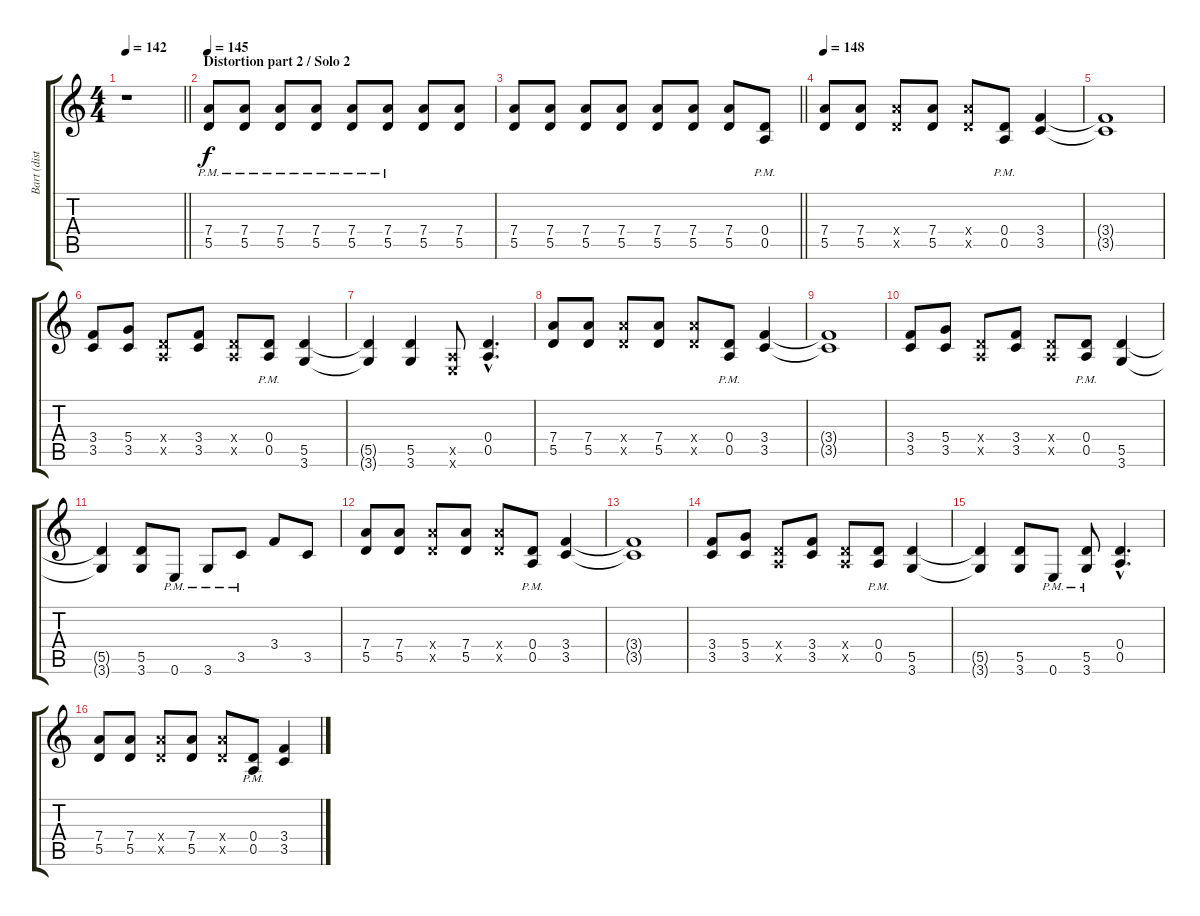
\track ("Bart (distortion)" "Bart (dist") {instrument distortionguitar}
\staff {score tabs}
\tuning (E4 B3 G3 D3 A2 E2) {hide}
\ts (4 4)
\tempo 142
\clef g2
\barLineRight lightlight
\ks c
r.1{dy f} |
\section ("" "Distortion part 2 / Solo 2")
\tempo 145
(7.4{pm} 5.5{pm}).8{volume 15 balance 0} (7.4{pm} 5.5{pm}).8 (7.4{pm} 5.5{pm}).8 (7.4{pm} 5.5{pm}).8 (7.4{pm} 5.5{pm}).8 (7.4{pm} 5.5{pm}).8 (7.4 5.5).8 (7.4 5.5).8 |
\barLineRight lightlight
(7.4 5.5).8 (7.4 5.5).8 (7.4 5.5).8 (7.4 5.5).8 (7.4 5.5).8 (7.4 5.5).8 (7.4 5.5).8 (0.4{pm} 0.5{pm}).8 |
\tempo 148
(7.4 5.5).8{balance 8} (7.4 5.5).8 (7.4{x} 5.5{x}).8 (7.4 5.5).8 (7.4{x} 5.5{x}).8 (0.4{pm} 0.5{pm}).8 (3.4 3.5).4 |
(3.4{t} 3.5{t}).1 |
(3.4 3.5).8 (5.4 3.5).8 (0.4{x} 0.5{x}).8 (3.4 3.5).8 (0.4{x} 0.5{x}).8 (0.4{pm} 0.5{pm}).8 (5.5 3.6).4 |
(5.5{t} 3.6{t}).4 (5.5 3.6).4 (0.5{x} 0.6{x}).8 (0.4{hac} 0.5{hac}).4{d} |
(7.4 5.5).8 (7.4 5.5).8 (7.4{x} 5.5{x}).8 (7.4 5.5).8 (7.4{x} 5.5{x}).8 (0.4{pm} 0.5{pm}).8 (3.4 3.5).4 |
(3.4{t} 3.5{t}).1 |
(3.4 3.5).8 (5.4 3.5).8 (0.4{x} 0.5{x}).8 (3.4 3.5).8 (0.4{x} 0.5{x}).8 (0.4{pm} 0.5{pm}).8 (5.5 3.6).4 |
(5.5{t} 3.6{t}).4 (5.5 3.6).8 0.6{pm}.8 3.6{pm}.8 3.5{pm}.8 3.4.8 3.5.8 |
(7.4 5.5).8 (7.4 5.5).8 (7.4{x} 5.5{x}).8 (7.4 5.5).8 (7.4{x} 5.5{x}).8 (0.4{pm} 0.5{pm}).8 (3.4 3.5).4 |
(3.4{t} 3.5{t}).1 |
(3.4 3.5).8 (5.4 3.5).8 (0.4{x} 0.5{x}).8 (3.4 3.5).8 (0.4{x} 0.5{x}).8 (0.4{pm} 0.5{pm}).8 (5.5 3.6).4 |
(5.5{t} 3.6{t}).4 (5.5 3.6).8 0.6{pm}.8 (5.5{pm} 3.6{pm}).8 (0.4{hac} 0.5{hac}).4{d} |
(7.4 5.5).8 (7.4 5.5).8 (7.4{x} 5.5{x}).8 (7.4 5.5).8 (7.4{x} 5.5{x}).8 (0.4{pm} 0.5{pm}).8 (3.4 3.5).4
